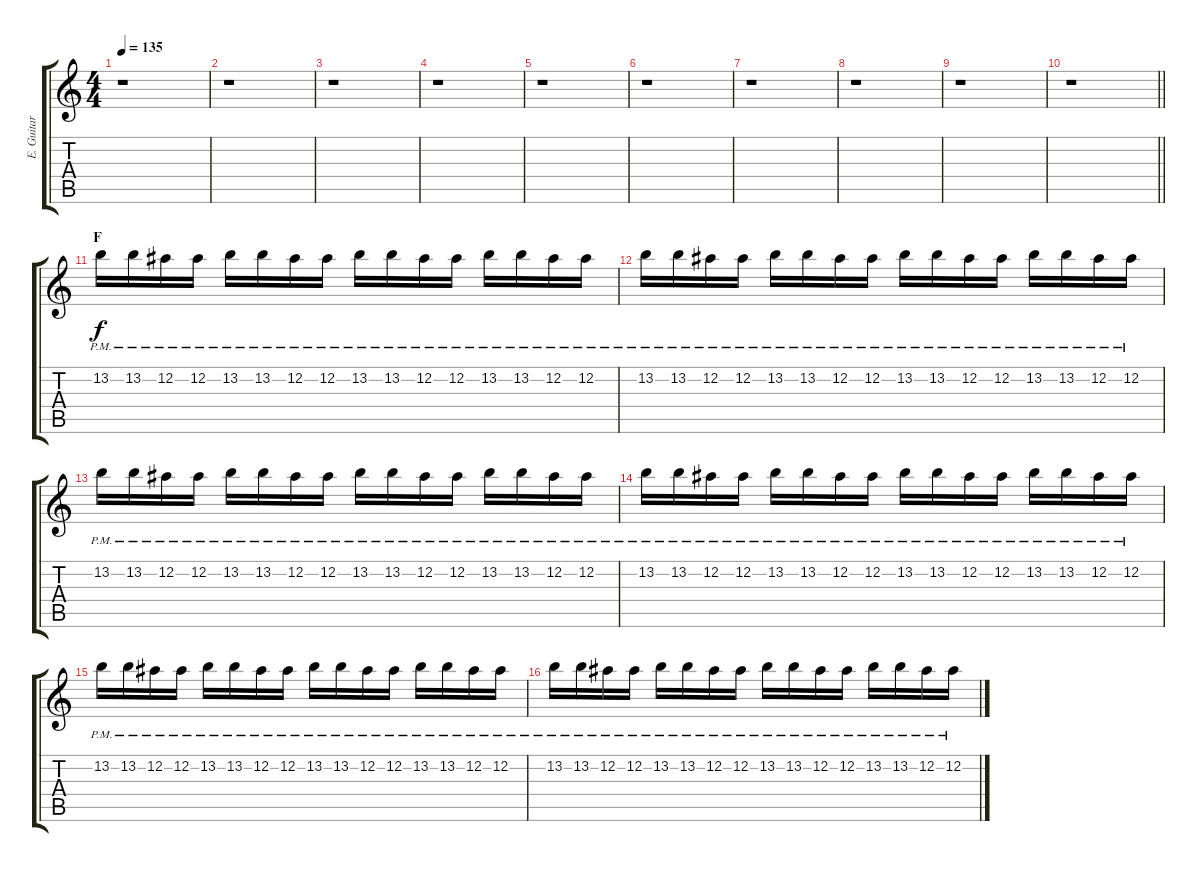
\track ("E. Guitar III" "E. Guitar ") {instrument overdrivenguitar}
\staff {score tabs}
\tuning (Eb4 Bb3 Gb3 Db3 Ab2 Eb2) {hide}
\ts (4 4)
\tempo 135
\clef g2
\ks c
r.1{dy f} |
r.1 |
r.1 |
r.1 |
r.1 |
r.1 |
r.1 |
r.1 |
r.1 |
\barLineRight lightlight
r.1 |
\section ("" "F")
13.2{pm}.16 13.2{pm}.16 12.2{pm}.16 12.2{pm}.16 13.2{pm}.16 13.2{pm}.16 12.2{pm}.16 12.2{pm}.16 13.2{pm}.16 13.2{pm}.16 12.2{pm}.16 12.2{pm}.16 13.2{pm}.16 13.2{pm}.16 12.2{pm}.16 12.2{pm}.16 |
13.2{pm}.16 13.2{pm}.16 12.2{pm}.16 12.2{pm}.16 13.2{pm}.16 13.2{pm}.16 12.2{pm}.16 12.2{pm}.16 13.2{pm}.16 13.2{pm}.16 12.2{pm}.16 12.2{pm}.16 13.2{pm}.16 13.2{pm}.16 12.2{pm}.16 12.2{pm}.16 |
13.2{pm}.16 13.2{pm}.16 12.2{pm}.16 12.2{pm}.16 13.2{pm}.16 13.2{pm}.16 12.2{pm}.16 12.2{pm}.16 13.2{pm}.16 13.2{pm}.16 12.2{pm}.16 12.2{pm}.16 13.2{pm}.16 13.2{pm}.16 12.2{pm}.16 12.2{pm}.16 |
13.2{pm}.16 13.2{pm}.16 12.2{pm}.16 12.2{pm}.16 13.2{pm}.16 13.2{pm}.16 12.2{pm}.16 12.2{pm}.16 13.2{pm}.16 13.2{pm}.16 12.2{pm}.16 12.2{pm}.16 13.2{pm}.16 13.2{pm}.16 12.2{pm}.16 12.2{pm}.16 |
13.2{pm}.16 13.2{pm}.16 12.2{pm}.16 12.2{pm}.16 13.2{pm}.16 13.2{pm}.16 12.2{pm}.16 12.2{pm}.16 13.2{pm}.16 13.2{pm}.16 12.2{pm}.16 12.2{pm}.16 13.2{pm}.16 13.2{pm}.16 12.2{pm}.16 12.2{pm}.16 |
13.2{pm}.16 13.2{pm}.16 12.2{pm}.16 12.2{pm}.16 13.2{pm}.16 13.2{pm}.16 12.2{pm}.16 12.2{pm}.16 13.2{pm}.16 13.2{pm}.16 12.2{pm}.16 12.2{pm}.16 13.2{pm}.16 13.2{pm}.16 12.2{pm}.16 12.2{pm}.16
